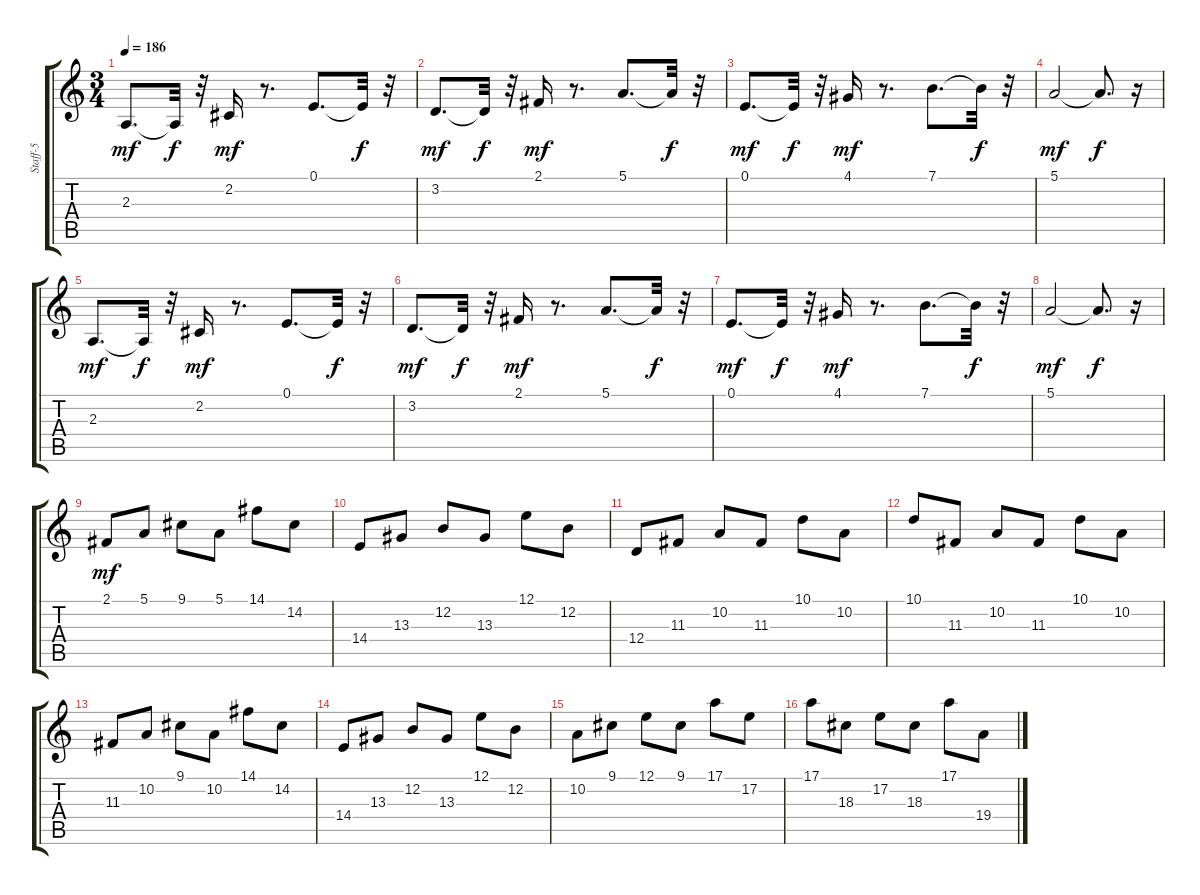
\track ("Staff-5" "Staff-5") {instrument sopranosax}
\staff {score tabs}
\tuning (E4 B3 G3 D3 A2 E2) {hide}
\ts (3 4)
\tempo 186
\clef g2
\ks c
2.3.8{d dy mf} 2.3{t}.32{dy f} r.32 2.2.16{dy mf} r.8{d} 0.1.8{d} 0.1{t}.32{dy f} r.32 |
3.2.8{d dy mf} 3.2{t}.32{dy f} r.32 2.1.16{dy mf} r.8{d} 5.1.8{d} 5.1{t}.32{dy f} r.32 |
0.1.8{d dy mf} 0.1{t}.32{dy f} r.32 4.1.16{dy mf} r.8{d} 7.1.8{d} 7.1{t}.32{dy f} r.32 |
5.1.2{dy mf volume 16} 5.1{t}.8{d dy f} r.16 |
2.3.8{d dy mf volume 6} 2.3{t}.32{dy f} r.32 2.2.16{dy mf volume 11} r.8{d} 0.1.8{d volume 16} 0.1{t}.32{dy f} r.32 |
3.2.8{d dy mf} 3.2{t}.32{dy f} r.32 2.1.16{dy mf} r.8{d} 5.1.8{d} 5.1{t}.32{dy f} r.32 |
0.1.8{d dy mf} 0.1{t}.32{dy f} r.32 4.1.16{dy mf} r.8{d} 7.1.8{d} 7.1{t}.32{dy f} r.32 |
5.1.2{dy mf volume 16} 5.1{t}.8{d dy f} r.16 |
2.1.8{dy mf volume 6} 5.1.8{volume 9} 9.1.8{volume 11} 5.1.8{volume 14} 14.1.8{volume 16} 14.2.8 |
14.4.8 13.3.8 12.2.8 13.3.8 12.1.8 12.2.8 |
12.4.8 11.3.8 10.2.8 11.3.8 10.1.8 10.2.8 |
10.1.8 11.3.8 10.2.8 11.3.8 10.1.8 10.2.8 |
11.3.8 10.2.8 9.1.8 10.2.8 14.1.8 14.2.8 |
14.4.8 13.3.8 12.2.8 13.3.8 12.1.8 12.2.8 |
10.2.8 9.1.8 12.1.8 9.1.8 17.1.8 17.2.8 |
17.1.8 18.3.8 17.2.8 18.3.8 17.1.8 19.4.8
